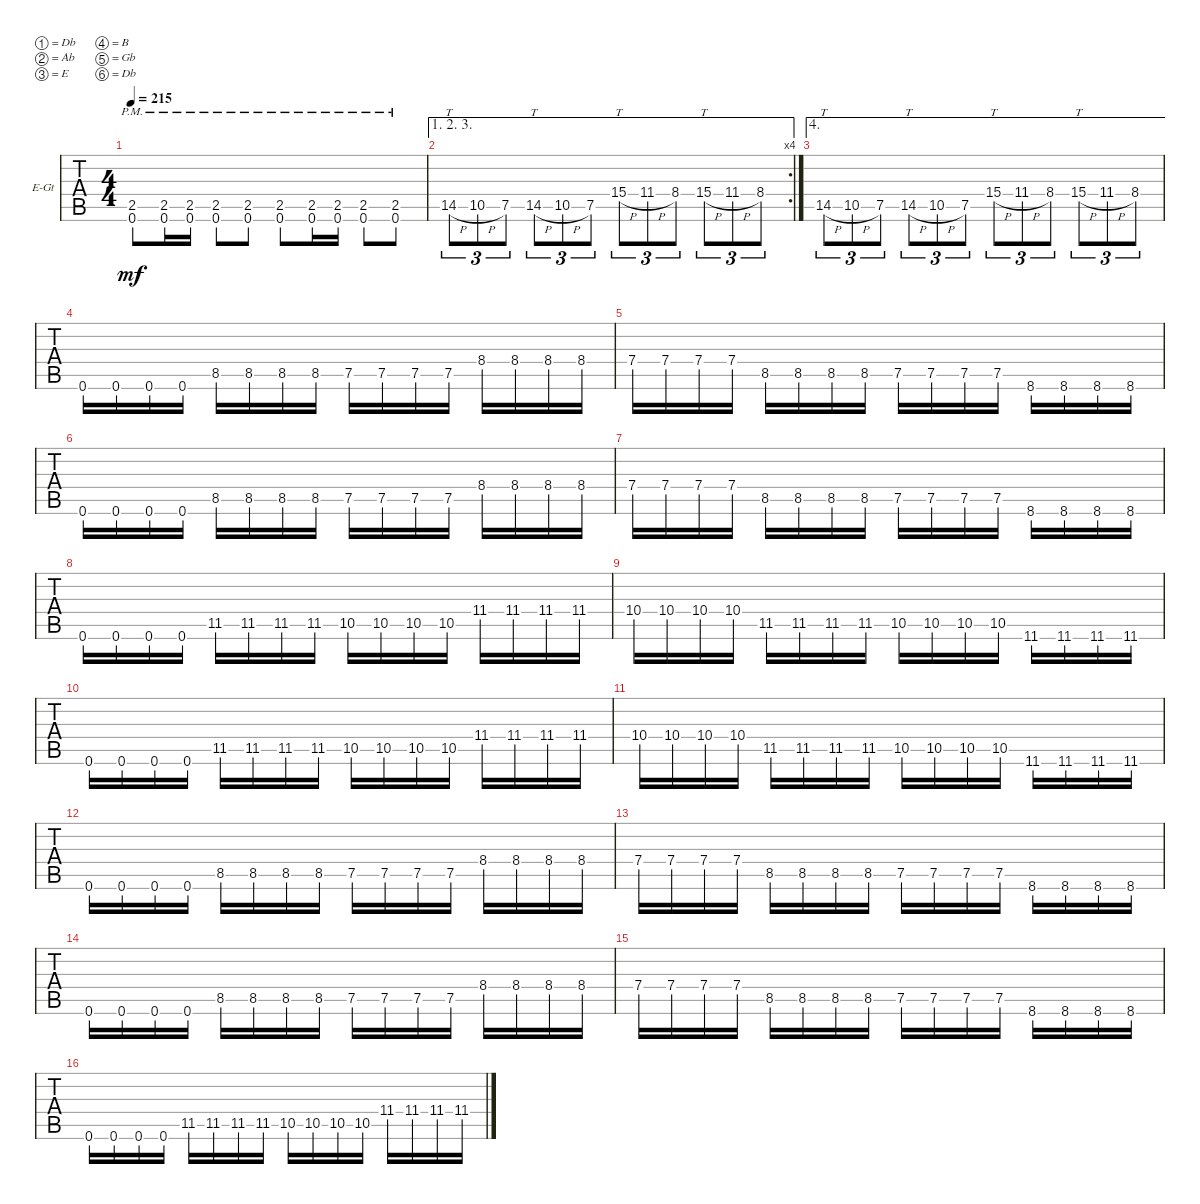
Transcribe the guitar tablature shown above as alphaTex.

\defaultSystemsLayout 4
\bracketExtendMode groupsimilarinstruments
\firstSystemTrackNameOrientation horizontal
\otherSystemsTrackNameOrientation horizontal
\track ("2nd Guitar" "E-Gt") {instrument distortionguitar}
\staff {tabs}
\tuning (Db4 Ab3 E3 B2 Gb2 Db2)
\ts (4 4)
\tempo 215
\clef g2
\ks c
(0.6{pm} 2.5{pm}).8{dy mf} (0.6{pm} 2.5{pm}).16 (0.6{pm} 2.5{pm}).16 (0.6{pm} 2.5{pm}).8 (0.6{pm} 2.5{pm}).8 (0.6{pm} 2.5{pm}).8 (0.6{pm} 2.5{pm}).16 (0.6{pm} 2.5{pm}).16 (0.6{pm} 2.5{pm}).8 (0.6{pm} 2.5{pm}).8 |
\ae (1 2 3)
\rc 4
14.5{h}.8{tt tu (3 2)} 10.5{h}.8{tu (3 2)} 7.5.8{tu (3 2)} 14.5{h}.8{tt tu (3 2)} 10.5{h}.8{tu (3 2)} 7.5.8{tu (3 2)} 15.4{h}.8{tt tu (3 2)} 11.4{h}.8{tu (3 2)} 8.4.8{tu (3 2)} 15.4{h}.8{tt tu (3 2)} 11.4{h}.8{tu (3 2)} 8.4.8{tu (3 2)} |
\ae 4
14.5{h}.8{tt tu (3 2)} 10.5{h}.8{tu (3 2)} 7.5.8{tu (3 2)} 14.5{h}.8{tt tu (3 2)} 10.5{h}.8{tu (3 2)} 7.5.8{tu (3 2)} 15.4{h}.8{tt tu (3 2)} 11.4{h}.8{tu (3 2)} 8.4.8{tu (3 2)} 15.4{h}.8{tt tu (3 2)} 11.4{h}.8{tu (3 2)} 8.4.8{tu (3 2)} |
0.6.16 0.6.16 0.6.16 0.6.16 8.5.16 8.5.16 8.5.16 8.5.16 7.5.16 7.5.16 7.5.16 7.5.16 8.4.16 8.4.16 8.4.16 8.4.16 |
7.4.16 7.4.16 7.4.16 7.4.16 8.5.16 8.5.16 8.5.16 8.5.16 7.5.16 7.5.16 7.5.16 7.5.16 8.6.16 8.6.16 8.6.16 8.6.16 |
0.6.16 0.6.16 0.6.16 0.6.16 8.5.16 8.5.16 8.5.16 8.5.16 7.5.16 7.5.16 7.5.16 7.5.16 8.4.16 8.4.16 8.4.16 8.4.16 |
7.4.16 7.4.16 7.4.16 7.4.16 8.5.16 8.5.16 8.5.16 8.5.16 7.5.16 7.5.16 7.5.16 7.5.16 8.6.16 8.6.16 8.6.16 8.6.16 |
0.6.16 0.6.16 0.6.16 0.6.16 11.5.16 11.5.16 11.5.16 11.5.16 10.5.16 10.5.16 10.5.16 10.5.16 11.4.16 11.4.16 11.4.16 11.4.16 |
10.4.16 10.4.16 10.4.16 10.4.16 11.5.16 11.5.16 11.5.16 11.5.16 10.5.16 10.5.16 10.5.16 10.5.16 11.6.16 11.6.16 11.6.16 11.6.16 |
0.6.16 0.6.16 0.6.16 0.6.16 11.5.16 11.5.16 11.5.16 11.5.16 10.5.16 10.5.16 10.5.16 10.5.16 11.4.16 11.4.16 11.4.16 11.4.16 |
10.4.16 10.4.16 10.4.16 10.4.16 11.5.16 11.5.16 11.5.16 11.5.16 10.5.16 10.5.16 10.5.16 10.5.16 11.6.16 11.6.16 11.6.16 11.6.16 |
0.6.16 0.6.16 0.6.16 0.6.16 8.5.16 8.5.16 8.5.16 8.5.16 7.5.16 7.5.16 7.5.16 7.5.16 8.4.16 8.4.16 8.4.16 8.4.16 |
7.4.16 7.4.16 7.4.16 7.4.16 8.5.16 8.5.16 8.5.16 8.5.16 7.5.16 7.5.16 7.5.16 7.5.16 8.6.16 8.6.16 8.6.16 8.6.16 |
0.6.16 0.6.16 0.6.16 0.6.16 8.5.16 8.5.16 8.5.16 8.5.16 7.5.16 7.5.16 7.5.16 7.5.16 8.4.16 8.4.16 8.4.16 8.4.16 |
7.4.16 7.4.16 7.4.16 7.4.16 8.5.16 8.5.16 8.5.16 8.5.16 7.5.16 7.5.16 7.5.16 7.5.16 8.6.16 8.6.16 8.6.16 8.6.16 |
0.6.16 0.6.16 0.6.16 0.6.16 11.5.16 11.5.16 11.5.16 11.5.16 10.5.16 10.5.16 10.5.16 10.5.16 11.4.16 11.4.16 11.4.16 11.4.16
